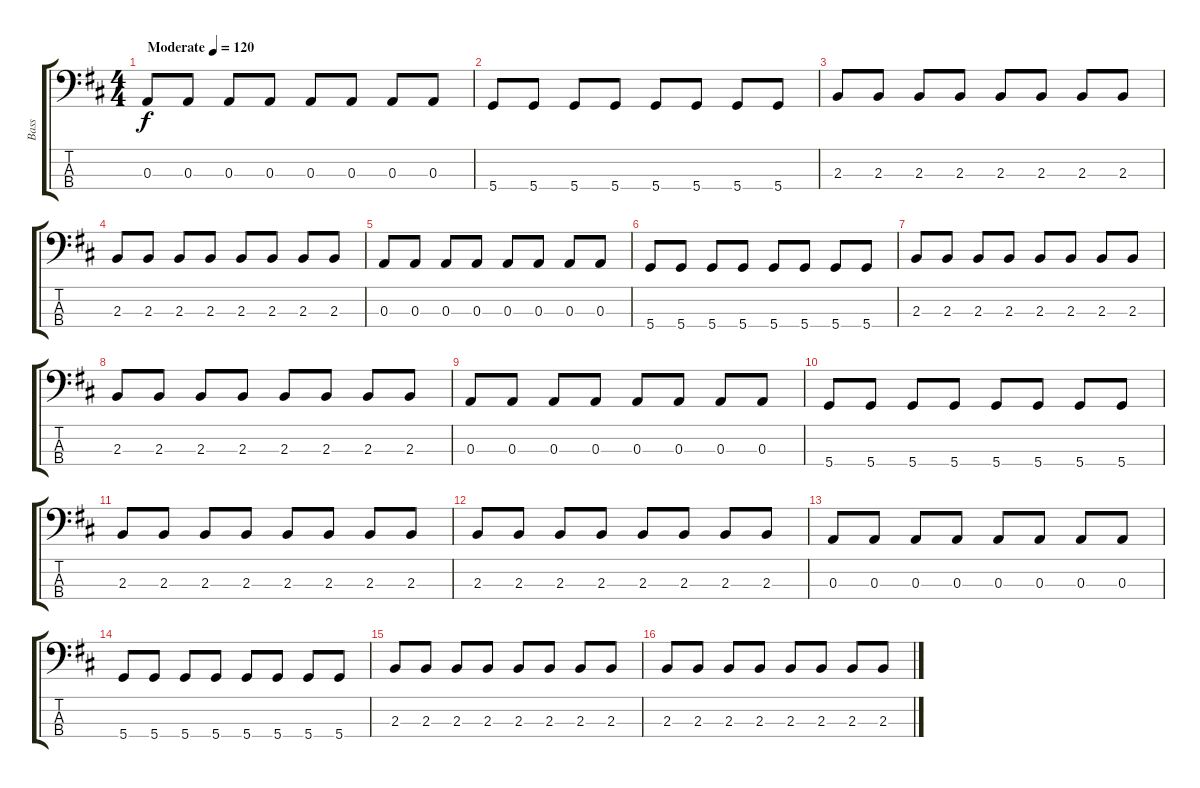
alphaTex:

\track ("Bass" "Bass") {instrument electricbassfinger}
\staff {score tabs}
\tuning (G2 D2 A1 D1) {hide}
\ts (4 4)
\tempo (120 "Moderate")
\clef f4
\ks bminor
0.3.8{dy f instrument electricbassfinger} 0.3.8 0.3.8 0.3.8 0.3.8 0.3.8 0.3.8 0.3.8 |
5.4.8 5.4.8 5.4.8 5.4.8 5.4.8 5.4.8 5.4.8 5.4.8 |
2.3.8 2.3.8 2.3.8 2.3.8 2.3.8 2.3.8 2.3.8 2.3.8 |
2.3.8 2.3.8 2.3.8 2.3.8 2.3.8 2.3.8 2.3.8 2.3.8 |
0.3.8 0.3.8 0.3.8 0.3.8 0.3.8 0.3.8 0.3.8 0.3.8 |
5.4.8 5.4.8 5.4.8 5.4.8 5.4.8 5.4.8 5.4.8 5.4.8 |
2.3.8 2.3.8 2.3.8 2.3.8 2.3.8 2.3.8 2.3.8 2.3.8 |
2.3.8 2.3.8 2.3.8 2.3.8 2.3.8 2.3.8 2.3.8 2.3.8 |
0.3.8 0.3.8 0.3.8 0.3.8 0.3.8 0.3.8 0.3.8 0.3.8 |
5.4.8 5.4.8 5.4.8 5.4.8 5.4.8 5.4.8 5.4.8 5.4.8 |
2.3.8 2.3.8 2.3.8 2.3.8 2.3.8 2.3.8 2.3.8 2.3.8 |
2.3.8 2.3.8 2.3.8 2.3.8 2.3.8 2.3.8 2.3.8 2.3.8 |
0.3.8 0.3.8 0.3.8 0.3.8 0.3.8 0.3.8 0.3.8 0.3.8 |
5.4.8 5.4.8 5.4.8 5.4.8 5.4.8 5.4.8 5.4.8 5.4.8 |
2.3.8 2.3.8 2.3.8 2.3.8 2.3.8 2.3.8 2.3.8 2.3.8 |
2.3.8 2.3.8 2.3.8 2.3.8 2.3.8 2.3.8 2.3.8 2.3.8
